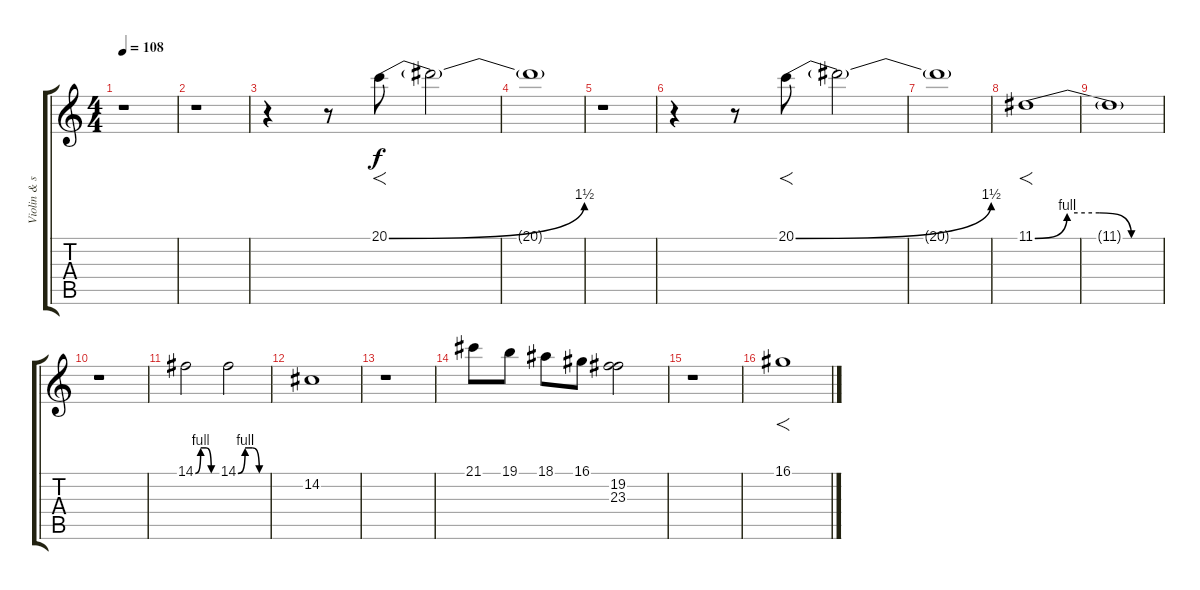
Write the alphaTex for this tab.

\track ("Violin & strings ensembl." "Violin & s") {instrument viola}
\staff {score tabs}
\tuning (E4 B3 G3 D3 A2 E2) {hide}
\ts (4 4)
\tempo 108
\clef g2
\ks c
r.1{dy f instrument viola} |
r.1 |
r.4 r.8 20.1{be (bend 0 0 60 6)}.8{f} 20.1{t}.2 |
20.1{t}.1{volume 0} |
r.1 |
r.4 r.8 20.1{be (bend 0 0 60 6)}.8{f} 20.1{t}.2 |
20.1{t}.1{volume 0} |
11.1{be (custom 0 0 15 4 30 4 45 0 60 0)}.1{f volume 7 instrument stringensemble1} |
11.1{t}.1{volume 11} |
r.1 |
14.1{be (custom 0 0 15 4 30 4 45 0 60 0)}.2 14.1{be (custom 0 0 15 4 30 4 45 0 60 0)}.2 |
14.2.1{volume 7 instrument stringensemble1} |
r.1 |
21.1.8{volume 13 instrument stringensemble1} 19.1.8 18.1.8 16.1.8 (19.2 23.3).2 |
r.1 |
16.1.1{f instrument stringensemble1}
